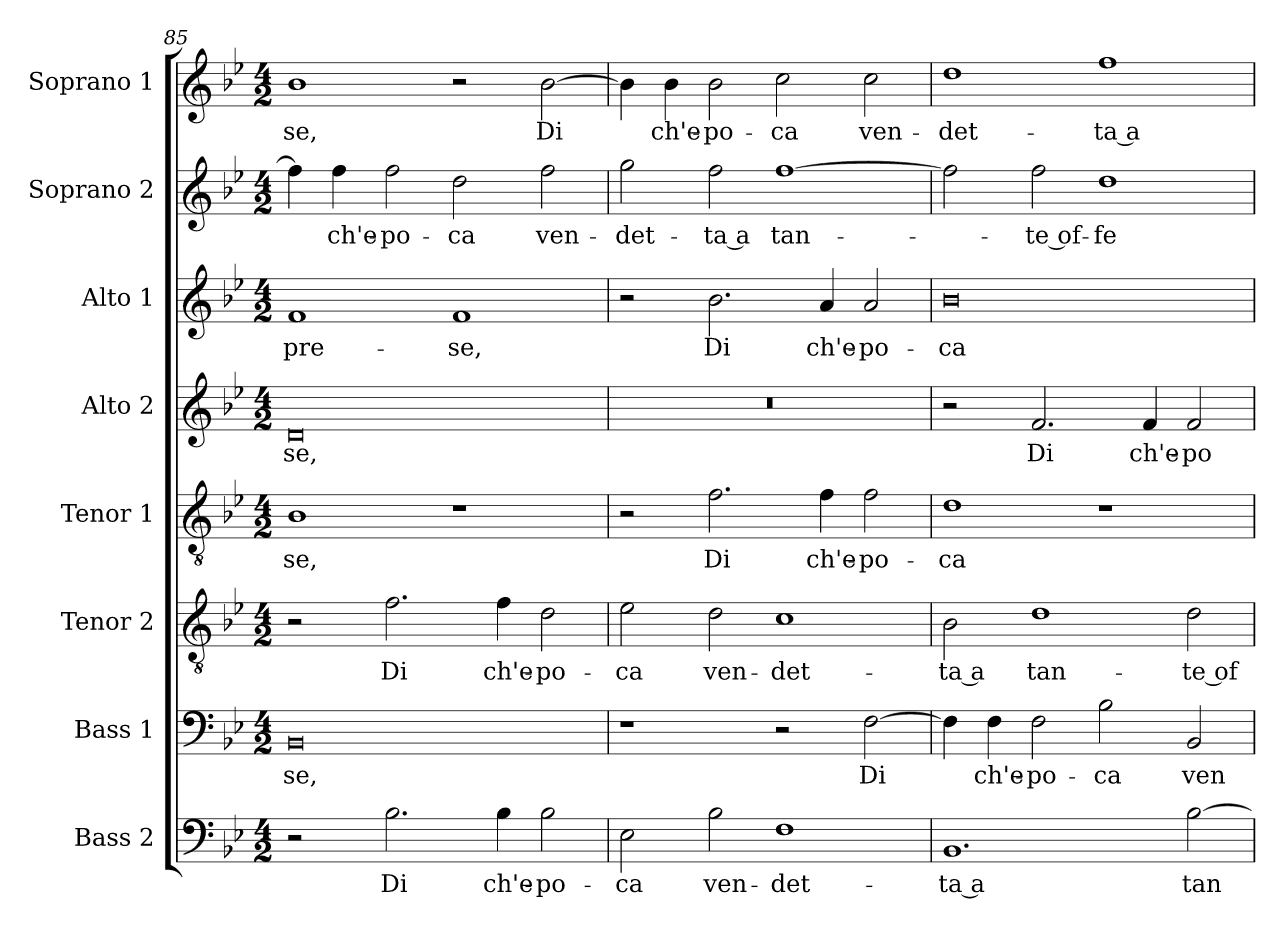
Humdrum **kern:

**kern	**text	**kern	**text	**kern	**text	**kern	**text	**kern	**text	**kern	**text	**kern	**text	**kern	**text
*part8	*part8	*part7	*part7	*part6	*part6	*part5	*part5	*part4	*part4	*part3	*part3	*part2	*part2	*part1	*part1
*staff8	*staff8	*staff7	*staff7	*staff6	*staff6	*staff5	*staff5	*staff4	*staff4	*staff3	*staff3	*staff2	*staff2	*staff1	*staff1
*I"Bass 2	*	*I"Bass 1	*	*I"Tenor 2	*	*I"Tenor 1	*	*I"Alto 2	*	*I"Alto 1	*	*I"Soprano 2	*	*I"Soprano 1	*
*I'B 2	*	*I'B 1	*	*I'T 2	*	*I'T 1	*	*I'A 2	*	*I'A 1	*	*I'S 2	*	*I'S 1	*
*clefF4	*	*clefF4	*	*clefGv2	*	*clefGv2	*	*clefG2	*	*clefG2	*	*clefG2	*	*clefG2	*
*k[b-e-]	*	*k[b-e-]	*	*k[b-e-]	*	*k[b-e-]	*	*k[b-e-]	*	*k[b-e-]	*	*k[b-e-]	*	*k[b-e-]	*
*B-:	*	*B-:	*	*B-:	*	*B-:	*	*B-:	*	*B-:	*	*B-:	*	*B-:	*
*M4/2	*	*M4/2	*	*M4/2	*	*M4/2	*	*M4/2	*	*M4/2	*	*M4/2	*	*M4/2	*
=85	=85	=85	=85	=85	=85	=85	=85	=85	=85	=85	=85	=85	=85	=85	=85
!	!	!	!LO:LY:b	!	!	!	!LO:LY:b	!	!LO:LY:b	!	!LO:LY:b	!	!	!	!LO:LY:b
2r	.	0BB-	-se,	2r	.	1B-	-se,	0d	-se,	1f	-pre-	4ff\]	.	1b-	-se,
!	!	!	!	!	!	!	!	!	!	!	!	!	!LO:LY:b	!	!
.	.	.	.	.	.	.	.	.	.	.	.	4ff\	ch'e-	.	.
!	!LO:LY:b	!	!	!	!LO:LY:b	!	!	!	!	!	!	!	!LO:LY:b	!	!
2.B-\	Di	.	.	2.f\	Di	.	.	.	.	.	.	2ff\	-po-	.	.
!	!	!	!	!	!	!	!	!	!	!	!LO:LY:b	!	!LO:LY:b	!	!
.	.	.	.	.	.	1r	.	.	.	1f	-se,	2dd\	-ca	2r	.
!	!LO:LY:b	!	!	!	!LO:LY:b	!	!	!	!	!	!	!	!	!	!
4B-\	ch'e-	.	.	4f\	ch'e-	.	.	.	.	.	.	.	.	.	.
!	!LO:LY:b	!	!	!	!LO:LY:b	!	!	!	!	!	!	!	!LO:LY:b	!	!LO:LY:b
2B-\	-po-	.	.	2d\	-po-	.	.	.	.	.	.	2ff\	ven-	[2b-\	Di
=86	=86	=86	=86	=86	=86	=86	=86	=86	=86	=86	=86	=86	=86	=86	=86
!	!LO:LY:b	!	!	!	!LO:LY:b	!	!	!	!	!	!	!	!LO:LY:b	!	!
2E-\	-ca	1r	.	2e-\	-ca	2r	.	0r	.	2r	.	2gg\	-det-	4b-\]	.
!	!	!	!	!	!	!	!	!	!	!	!	!	!	!	!LO:LY:b
.	.	.	.	.	.	.	.	.	.	.	.	.	.	4b-\	ch'e-
!	!LO:LY:b	!	!	!	!LO:LY:b	!	!LO:LY:b	!	!	!	!LO:LY:b	!	!LO:LY:b	!	!LO:LY:b
2B-\	ven-	.	.	2d\	ven-	2.f\	Di	.	.	2.b-\	Di	2ff\	-ta a	2b-\	-po-
!	!LO:LY:b	!	!	!	!LO:LY:b	!	!	!	!	!	!	!	!LO:LY:b	!	!LO:LY:b
1F	-det-	2r	.	1c	-det-	.	.	.	.	.	.	[1ff	tan-	2cc\	-ca
!	!	!	!	!	!	!	!LO:LY:b	!	!	!	!LO:LY:b	!	!	!	!
.	.	.	.	.	.	4f\	ch'e-	.	.	4a/	ch'e-	.	.	.	.
!	!	!	!LO:LY:b	!	!	!	!LO:LY:b	!	!	!	!LO:LY:b	!	!	!	!LO:LY:b
.	.	[2F\	Di	.	.	2f\	-po-	.	.	2a/	-po-	.	.	2cc\	ven-
=87	=87	=87	=87	=87	=87	=87	=87	=87	=87	=87	=87	=87	=87	=87	=87
!	!LO:LY:b	!	!	!	!LO:LY:b	!	!LO:LY:b	!	!	!	!LO:LY:b	!	!	!	!LO:LY:b
1.BB-	-ta a	4F\]	.	2B-\	-ta a	1d	-ca	2r	.	0b-	-ca	2ff\]	.	1dd	-det-
!	!	!	!LO:LY:b	!	!	!	!	!	!	!	!	!	!	!	!
.	.	4F\	ch'e-	.	.	.	.	.	.	.	.	.	.	.	.
!	!	!	!LO:LY:b	!	!LO:LY:b	!	!	!	!LO:LY:b	!	!	!	!LO:LY:b	!	!
.	.	2F\	-po-	1d	tan-	.	.	2.f/	Di	.	.	2ff\	-te of-	.	.
!	!	!	!LO:LY:b	!	!	!	!	!	!	!	!	!	!LO:LY:b	!	!LO:LY:b
.	.	2B-\	-ca	.	.	1r	.	.	.	.	.	1dd	-fe-	1ff	-ta a
!	!	!	!	!	!	!	!	!	!LO:LY:b	!	!	!	!	!	!
.	.	.	.	.	.	.	.	4f/	ch'e-	.	.	.	.	.	.
!	!LO:LY:b	!	!LO:LY:b	!	!LO:LY:b	!	!	!	!LO:LY:b	!	!	!	!	!	!
[2B-\	tan-	2BB-/	ven-	2d\	-te of-	.	.	2f/	-po-	.	.	.	.	.	.
=	=	=	=	=	=	=	=	=	=	=	=	=	=	=	=
*-	*-	*-	*-	*-	*-	*-	*-	*-	*-	*-	*-	*-	*-	*-	*-
